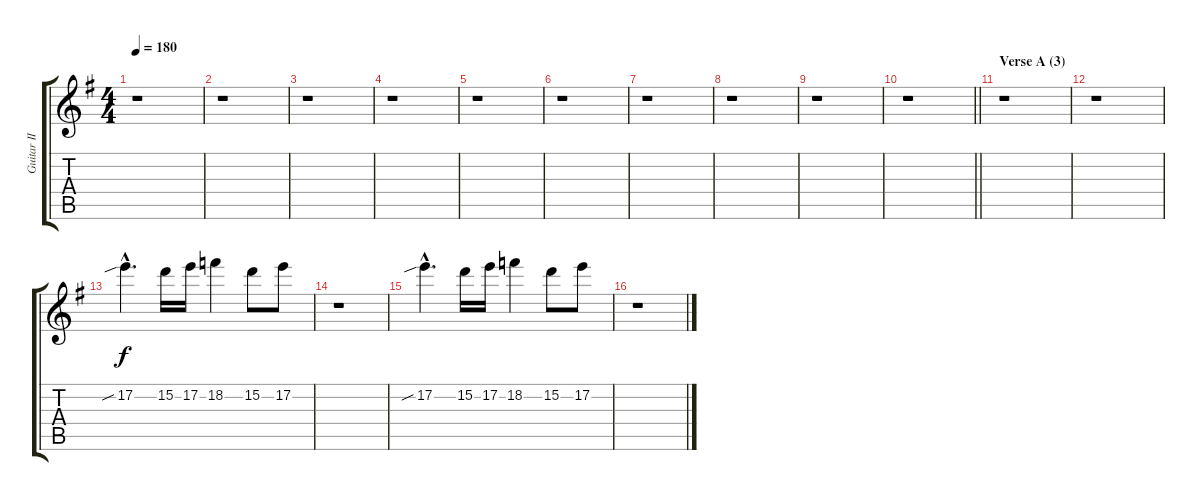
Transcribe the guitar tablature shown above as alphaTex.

\track ("Guitar II (Aiji)" "Guitar II ") {instrument distortionguitar}
\staff {score tabs}
\tuning (E4 B3 G3 D3 A2 E2) {hide}
\ts (4 4)
\tempo 180
\clef g2
\ks g
r.1{dy f} |
r.1 |
r.1 |
r.1 |
r.1 |
r.1 |
r.1 |
r.1 |
r.1 |
\barLineRight lightlight
r.1 |
\section ("" "Verse A (3)")
r.1 |
r.1 |
17.2{sib hac}.4{d} 15.2.16 17.2.16 18.2.4 15.2.8 17.2.8 |
r.1 |
17.2{sib hac}.4{d} 15.2.16 17.2.16 18.2.4 15.2.8 17.2.8 |
r.1
